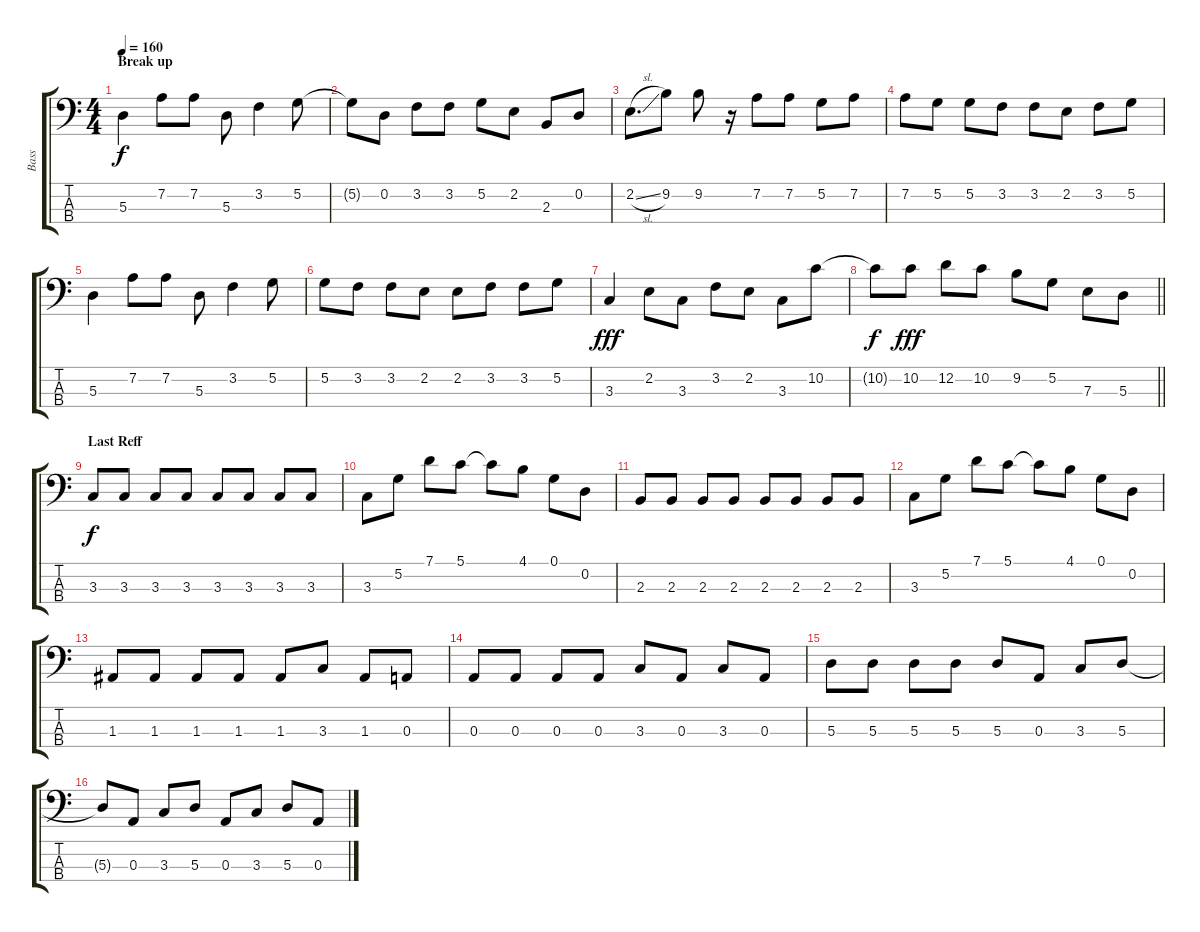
\track ("Bass" "Bass") {instrument electricbassfinger}
\staff {score tabs}
\tuning (G2 D2 A1 E1) {hide}
\ts (4 4)
\section ("" "Break up")
\tempo 160
\clef f4
\ks c
5.3.4{dy f} 7.2.8 7.2.8 5.3.8 3.2.4 5.2.8 |
5.2{t}.8 0.2.8 3.2.8 3.2.8 5.2.8 2.2.8 2.3.8 0.2.8 |
2.2{sl}.8{d} 9.2.8 9.2.8 r.16 7.2.8 7.2.8 5.2.8 7.2.8 |
7.2.8 5.2.8 5.2.8 3.2.8 3.2.8 2.2.8 3.2.8 5.2.8 |
5.3.4 7.2.8 7.2.8 5.3.8 3.2.4 5.2.8 |
5.2.8 3.2.8 3.2.8 2.2.8 2.2.8 3.2.8 3.2.8 5.2.8 |
3.3.4{dy fff} 2.2.8 3.3.8 3.2.8 2.2.8 3.3.8 10.2.8 |
\barLineRight lightlight
10.2{t}.8{dy f} 10.2.8{dy fff} 12.2.8 10.2.8 9.2.8 5.2.8 7.3.8 5.3.8 |
\section ("" "Last Reff")
3.3.8{dy f} 3.3.8 3.3.8 3.3.8 3.3.8 3.3.8 3.3.8 3.3.8 |
3.3.8 5.2.8 7.1.8 5.1.8 5.1{t}.8 4.1.8 0.1.8 0.2.8 |
2.3.8 2.3.8 2.3.8 2.3.8 2.3.8 2.3.8 2.3.8 2.3.8 |
3.3.8 5.2.8 7.1.8 5.1.8 5.1{t}.8 4.1.8 0.1.8 0.2.8 |
1.3.8 1.3.8 1.3.8 1.3.8 1.3.8 3.3.8 1.3.8 0.3.8 |
0.3.8 0.3.8 0.3.8 0.3.8 3.3.8 0.3.8 3.3.8 0.3.8 |
5.3.8 5.3.8 5.3.8 5.3.8 5.3.8 0.3.8 3.3.8 5.3.8 |
5.3{t}.8 0.3.8 3.3.8 5.3.8 0.3.8 3.3.8 5.3.8 0.3.8
